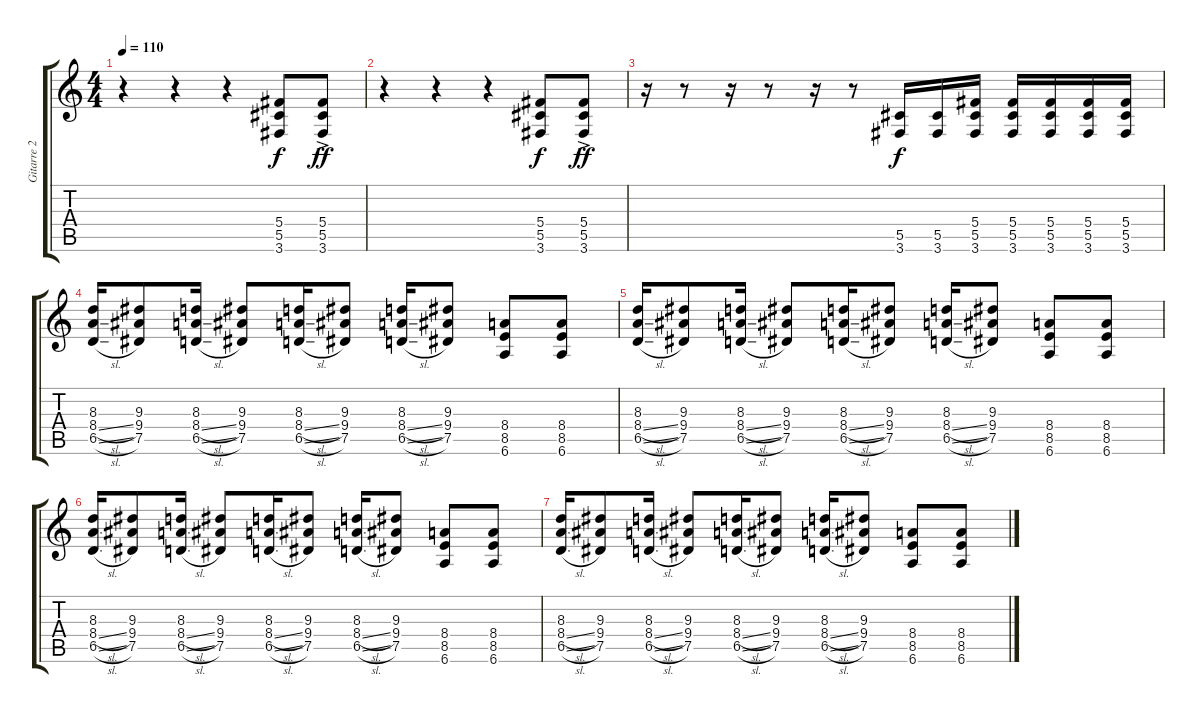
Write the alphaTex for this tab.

\track ("Gitarre 2" "Gitarre 2") {instrument overdrivenguitar}
\staff {score tabs}
\tuning (Eb4 Bb3 Gb3 Db3 Ab2 Eb2) {hide}
\ts (4 4)
\tempo 110
\clef g2
\ks c
r.4{dy ff} r.4 r.4 (5.4 5.5 3.6).8{dy f} (5.4{ac} 5.5{ac} 3.6{ac}).8{dy ff} |
r.4 r.4 r.4 (5.4 5.5 3.6).8{dy f} (5.4{ac} 5.5{ac} 3.6{ac}).8{dy ff} |
r.16 r.8 r.16 r.8 r.16 r.8 (5.5 3.6).16{dy f} (5.5 3.6).16 (5.4 5.5 3.6).16 (5.4 5.5 3.6).16 (5.4 5.5 3.6).16 (5.4 5.5 3.6).16 (5.4 5.5 3.6).16 |
(8.3 8.4{sl} 6.5{sl}).16 (9.3 9.4 7.5).8 (8.3 8.4{sl} 6.5{sl}).16 (9.3 9.4 7.5).8 (8.3 8.4{sl} 6.5{sl}).16 (9.3 9.4 7.5).8 (8.3 8.4{sl} 6.5{sl}).16 (9.3 9.4 7.5).8 (8.4 8.5 6.6).8 (8.4 8.5 6.6).8 |
(8.3 8.4{sl} 6.5{sl}).16 (9.3 9.4 7.5).8 (8.3 8.4{sl} 6.5{sl}).16 (9.3 9.4 7.5).8 (8.3 8.4{sl} 6.5{sl}).16 (9.3 9.4 7.5).8 (8.3 8.4{sl} 6.5{sl}).16 (9.3 9.4 7.5).8 (8.4 8.5 6.6).8 (8.4 8.5 6.6).8 |
(8.3 8.4{sl} 6.5{sl}).16 (9.3 9.4 7.5).8 (8.3 8.4{sl} 6.5{sl}).16 (9.3 9.4 7.5).8 (8.3 8.4{sl} 6.5{sl}).16 (9.3 9.4 7.5).8 (8.3 8.4{sl} 6.5{sl}).16 (9.3 9.4 7.5).8 (8.4 8.5 6.6).8 (8.4 8.5 6.6).8 |
(8.3 8.4{sl} 6.5{sl}).16 (9.3 9.4 7.5).8 (8.3 8.4{sl} 6.5{sl}).16 (9.3 9.4 7.5).8 (8.3 8.4{sl} 6.5{sl}).16 (9.3 9.4 7.5).8 (8.3 8.4{sl} 6.5{sl}).16 (9.3 9.4 7.5).8 (8.4 8.5 6.6).8 (8.4 8.5 6.6).8
